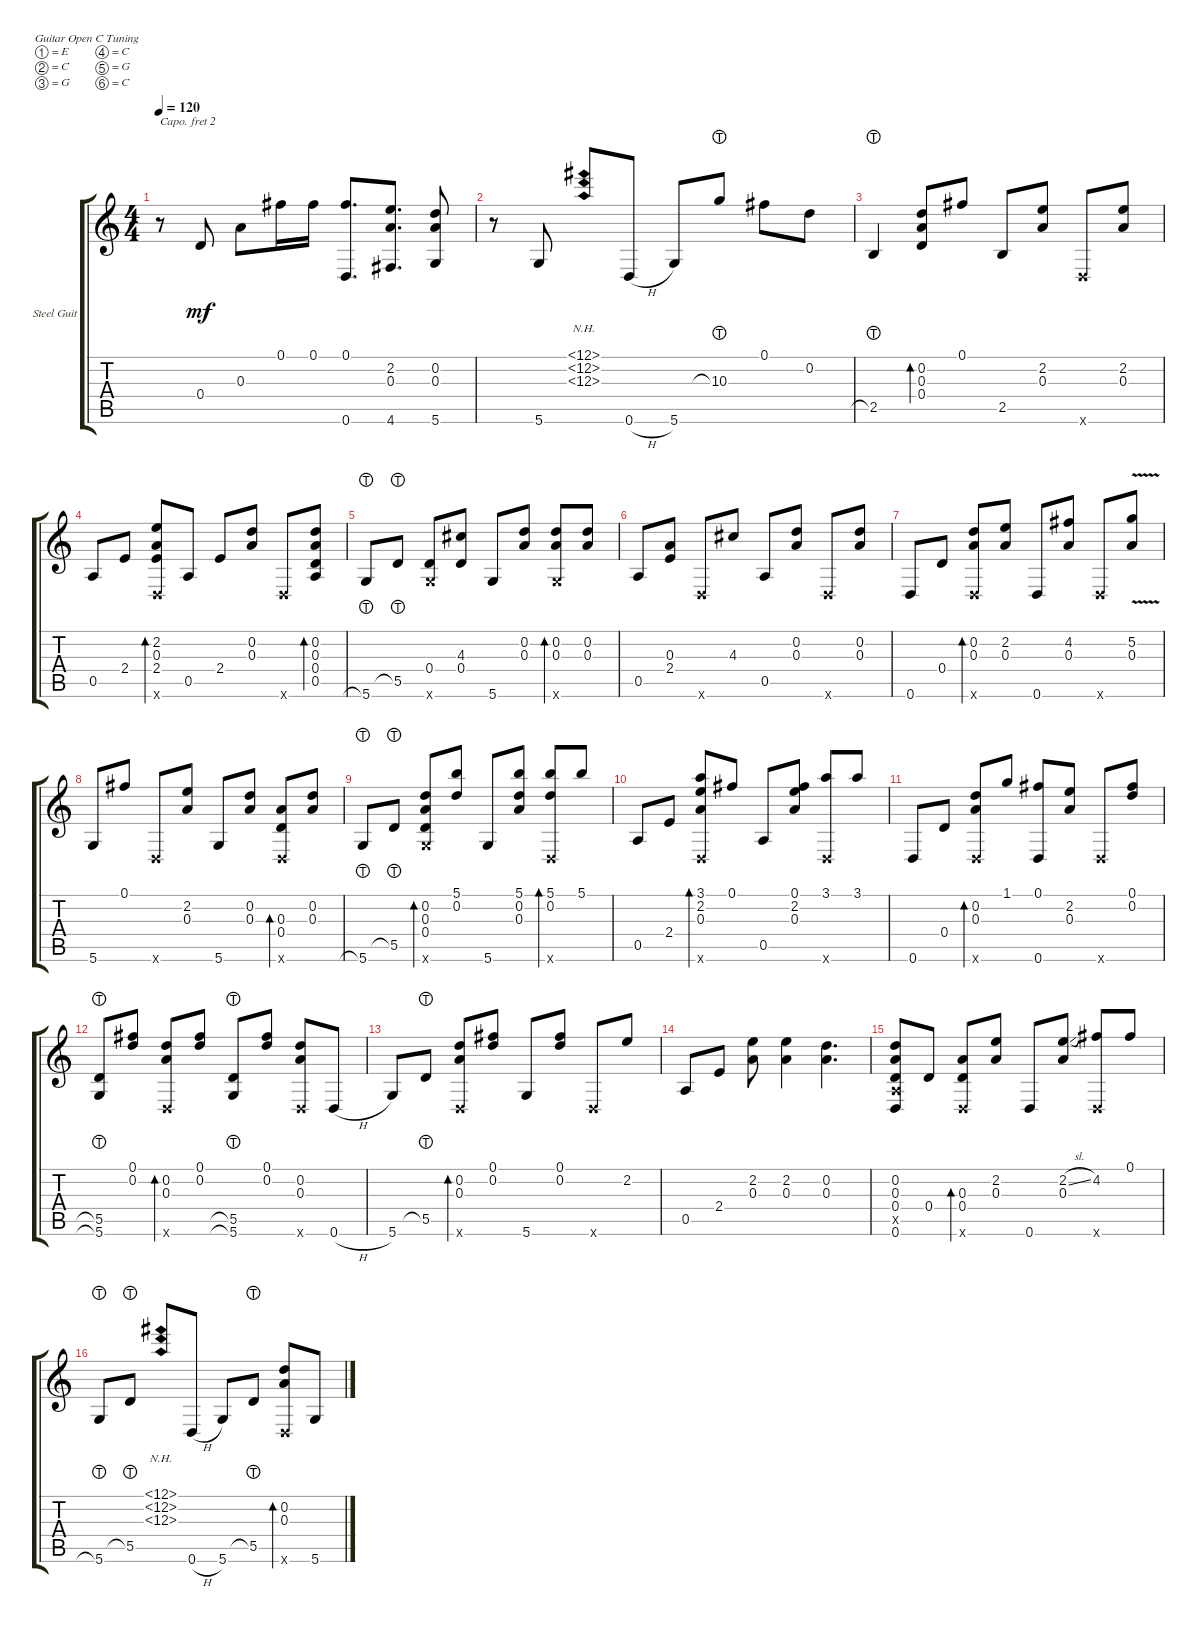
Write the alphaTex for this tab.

\defaultSystemsLayout 4
\bracketExtendMode groupsimilarinstruments
\firstSystemTrackNameOrientation horizontal
\otherSystemsTrackNameOrientation horizontal
\track ("Steel Guitar" "Steel Guit") {instrument acousticguitarsteel}
\staff {score tabs}
\capo 2
\tuning (E4 C4 G3 C3 G2 C2)
\ts (4 4)
\tempo 120
\clef g2
\ks c
r.8{dy mf} 0.4.8 0.3.8 0.1.16 0.1.16 (0.1 0.6).8{d} (2.2 0.3 4.6).8{d} (5.6 0.3 0.2).8 |
r.8 5.6.8 (12.3{nh} 12.2{nh} 12.1{nh}).8 0.6{h}.8 5.6.8 10.3{lht}.8 0.1.8 0.2.8 |
2.5{lht}.4 (0.3 0.2 0.4).8{bd 30} 0.1.8 2.5.8 (0.3 2.2).8 0.6{x}.8 (0.3 2.2).8 |
0.5.8 2.4.8 (0.3 2.2 0.6{x} 2.4).8{bd 30} 0.5.8 2.4.8 (0.3 0.2).8 0.6{x}.8 (0.5 0.4 0.3 0.2).8{bd 30} |
5.6{lht}.8 5.5{lht}.8 (0.4 5.6{x}).8 (4.3 0.4).8 5.6.8 (0.3 0.2).8 (5.6{x} 0.3 0.2).8{bd 30} (0.3 0.2).8 |
0.5.8 (2.4 0.3).8 0.6{x}.8 4.3.8 0.5.8 (0.3 0.2).8 0.6{x}.8 (0.2 0.3).8 |
0.6.8 0.4.8 (0.2 0.3 0.6{x}).8{bd 30} (2.2 0.3).8 0.6.8 (0.3 4.2).8 0.6{x}.8 (0.3 5.2{v}).8 |
5.6.8 0.1.8 0.6{x}.8 (0.3 2.2).8 5.6.8 (0.3 0.2).8 (0.6{x} 0.3 0.4).8{bd 30} (0.3 0.2).8 |
5.6{lht}.8 5.5{lht}.8 (0.4 5.6{x} 0.3 0.2).8{bd 30} (5.1 0.2).8 5.6.8 (0.3 0.2 5.1).8 (0.2 5.1 0.6{x}).8{bd 30} 5.1.8 |
0.5.8 2.4.8 (0.3 2.2 3.1 0.6{x}).8{bd 30} 0.1.8 0.5.8 (0.3 2.2 0.1).8 (3.1 0.6{x}).8 3.1.8 |
0.6.8 0.4.8 (0.3 0.2 0.6{x}).8{bd 30} 1.1.8 (0.1 0.6).8 (2.2 0.3).8 0.6{x}.8 (0.2 0.1).8 |
(5.6{lht} 5.5{lht}).8 (0.2 0.1).8 (0.6{x} 0.3 0.2).8{bd 30} (0.2 0.1).8 (5.6{lht} 5.5{lht}).8 (0.2 0.1).8 (0.6{x} 0.3 0.2).8 0.6{h}.8 |
5.6.8 5.5{lht}.8 (0.3 0.2 0.6{x}).8{bd 30} (0.2 0.1).8 5.6.8 (0.2 0.1).8 0.6{x}.8 2.2.8 |
0.5.8 2.4.8 (2.2 0.3).8 (0.3 2.2).4 (0.2 0.3).4{d} |
(0.6 0.4 0.3 0.2 0.5{x}).8 0.4.8 (0.3 0.6{x} 0.4).8{bd 30} (0.3 2.2).8 0.6.8 (0.3 2.2{sl}).8 (4.2 0.6{x}).8 0.1.8 |
5.6{lht}.8 5.5{lht}.8 (12.3{nh} 12.2{nh} 12.1{nh}).8 0.6{h}.8 5.6.8 5.5{lht}.8 (0.3 0.2 0.6{x}).8{bd 30} 5.6.8
